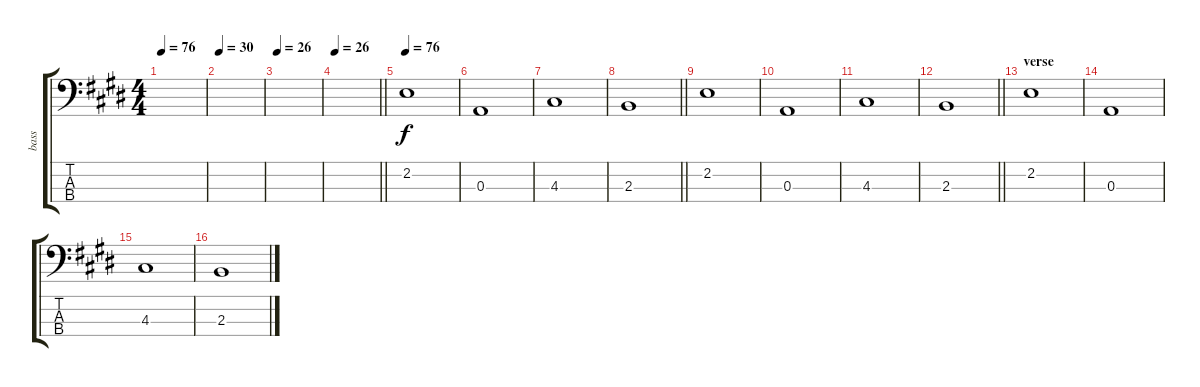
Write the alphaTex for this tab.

\track ("bass" "bass") {instrument fretlessbass}
\staff {score tabs}
\tuning (G2 D2 A1 E1) {hide}
\ts (4 4)
\tempo 76
\tempo 26
\tempo 76
\clef f4
\ks e
|
\tempo 30
|
\tempo 26
|
\tempo 26
\barLineRight lightlight
|
\tempo 76
2.2.1 |
0.3.1 |
4.3.1 |
\barLineRight lightlight
2.3.1 |
2.2.1 |
0.3.1 |
4.3.1 |
\barLineRight lightlight
2.3.1 |
\section ("" "verse")
2.2.1 |
0.3.1 |
4.3.1 |
2.3.1
